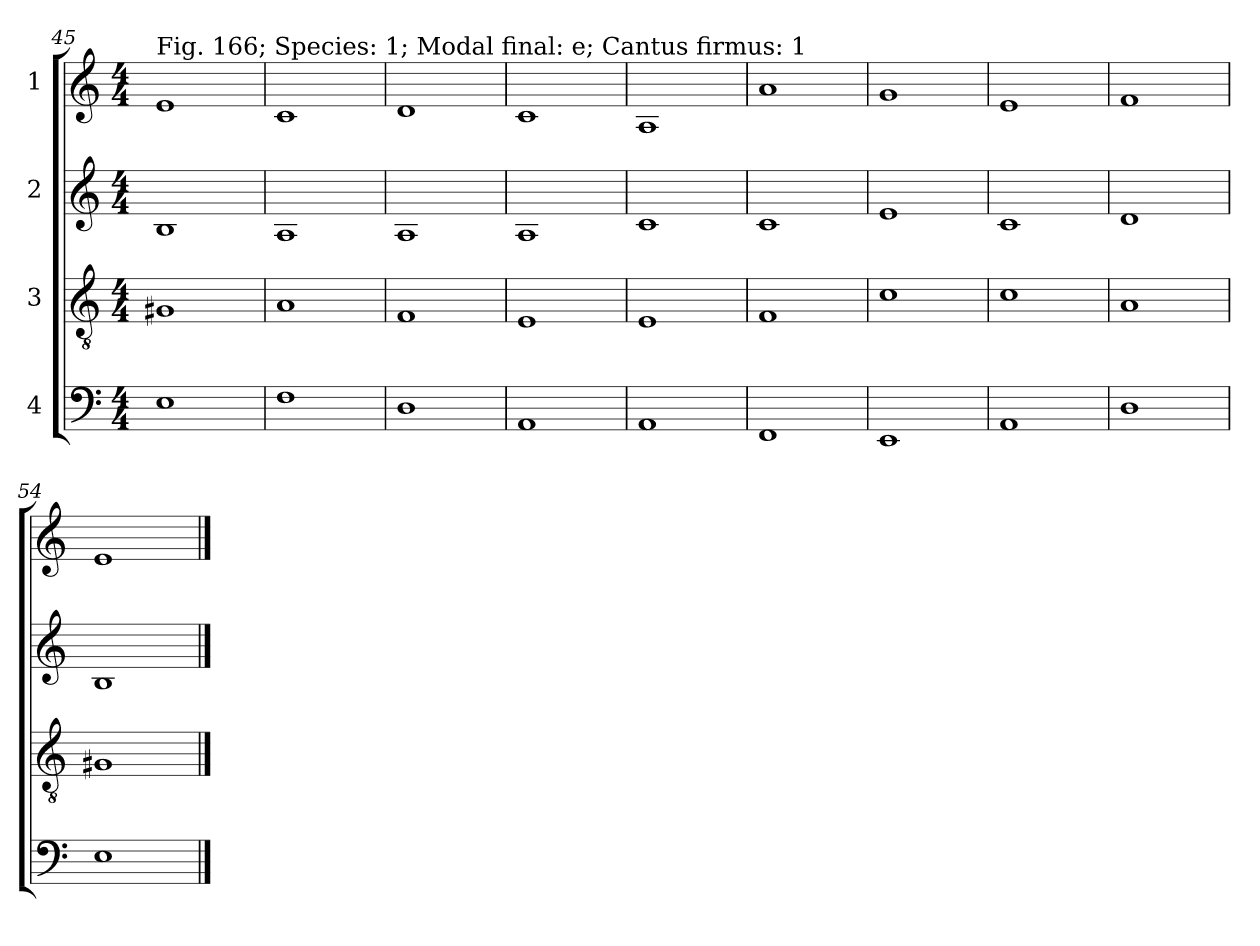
**kern	**kern	**kern	**kern
*part4	*part3	*part2	*part1
*staff4	*staff3	*staff2	*staff1
*I"4	*I"3	*I"2	*I"1
!!LO:LB:g=z
*clefF4	*clefGv2	*clefG2	*clefG2
*k[]	*k[]	*k[]	*k[]
*M4/4	*M4/4	*M4/4	*M4/4
=45	=45	=45	=45
!	!	!	!LO:TX:a:t=Fig. 166; Species&colon; 1; Modal final&colon; e; Cantus firmus&colon; 1
1E	1G#X	1B	1e
=46	=46	=46	=46
1F	1A	1A	1c
=47	=47	=47	=47
1D	1F	1A	1d
=48	=48	=48	=48
1AA	1E	1A	1c
=49	=49	=49	=49
1AA	1E	1c	1A
=50	=50	=50	=50
1FF	1F	1c	1a
=51	=51	=51	=51
1EE	1c	1e	1g
=52	=52	=52	=52
1AA	1c	1c	1e
=53	=53	=53	=53
1D	1A	1d	1f
=54	=54	=54	=54
1E	1G#X	1B	1e
==	==	==	==
*-	*-	*-	*-
